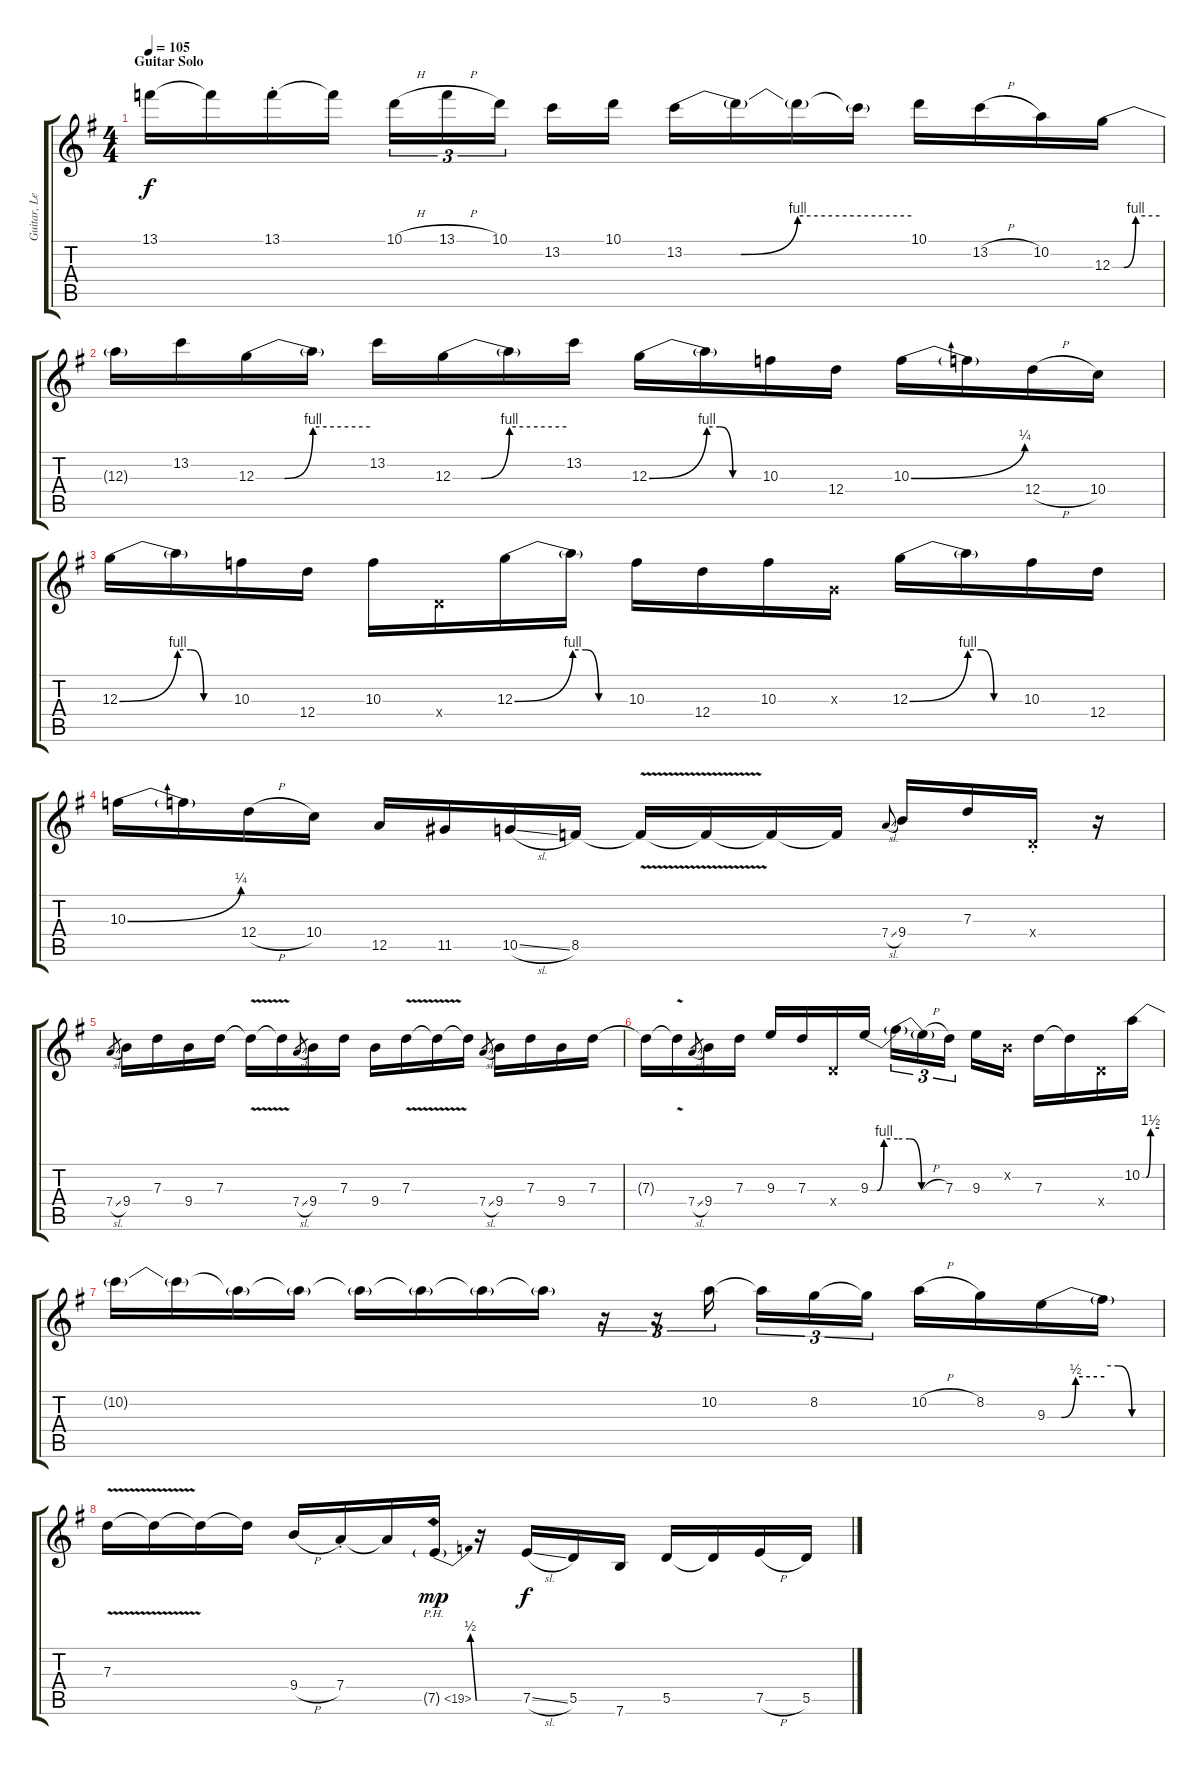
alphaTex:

\track ("Guitar, Lead" "Guitar, Le") {instrument overdrivenguitar}
\staff {score tabs}
\tuning (E4 B3 G3 D3 A2 E2) {hide}
\ts (4 4)
\section ("" "Guitar Solo")
\tempo 105
\clef g2
\ks g
13.1{t}.16{dy f} 13.1{t}.16 13.1{st}.16 13.1{t}.16 10.1{h}.16{tu (3 2)} 13.1{h}.16{tu (3 2)} 10.1.16{tu (3 2) beam splitsecondary} 13.2.16 10.1.16 13.2{be (custom 0 0 15 0 30 4 60 4)}.16 13.2{t}.16 13.2{t}.16 13.2{t}.16 10.1.16 13.2{h}.16 10.2.16 12.3{be (custom 0 0 15 0 30 4 60 4)}.16 |
12.3{t}.16 13.2.16 12.3{be (custom 0 0 15 0 30 4 60 4)}.16 12.3{t}.16 13.2.16 12.3{be (custom 0 0 15 0 30 4 60 4)}.16 12.3{t}.16 13.2.16 12.3{be (bend 0 0 60 4)}.16 12.3{be (custom 0 4 15 4 30 0 60 0) t}.16 10.3.16 12.4.16 10.3{be (bend 0 0 60 1)}.16 10.3{t}.16 12.4{h}.16 10.4.16 |
12.3{be (bend 0 0 60 4)}.16 12.3{be (custom 0 4 15 4 30 0 60 0) t}.16 10.3.16 12.4.16 10.3.16 0.4{x}.16 12.3{be (bend 0 0 60 4)}.16 12.3{be (custom 0 4 15 4 30 0 60 0) t}.16 10.3.16 12.4.16 10.3.16 0.3{x}.16 12.3{be (bend 0 0 60 4)}.16 12.3{be (custom 0 4 15 4 30 0 60 0) t}.16 10.3.16 12.4.16 |
10.3{be (bend 0 0 60 1)}.16 10.3{t}.16 12.4{h}.16 10.4.16 12.5.16 11.5.16 10.5{sl}.16 8.5.16 8.5{v t}.16 8.5{t}.16 8.5{t}.16 8.5{t}.16 7.4{sl}.8{gr onbeat} 9.4.16 7.3.16 0.4{st x}.16 r.16 |
7.4{sl}.8{gr} 9.4.16 7.3.16 9.4.16 7.3.16 7.3{v t}.16 7.3{t}.16 7.4{sl}.8{gr} 9.4.16 7.3.16 9.4.16 7.3{v}.16 7.3{t}.16 7.3{t}.16 7.4{sl}.8{gr} 9.4.16 7.3.16 9.4.16 7.3.16 |
7.3{t}.16 7.3{v t}.16 7.4{sl}.8{gr} 9.4.16 7.3.16 9.3.16 7.3.16 0.4{x}.16 9.3{be (custom 0 0 15 0 30 4 60 4)}.16 9.3{be (custom 0 4 15 4 30 0 60 0) t}.16{tu (3 2)} 9.3{h t}.16{tu (3 2)} 7.3.16{tu (3 2) beam splitsecondary} 9.3.16 0.2{x}.16 7.3.16 7.3{t}.16 0.4{x}.16 10.2{be (custom 0 0 15 0 30 6 60 6)}.16 |
10.2{t}.16 10.2{t}.16 10.2{t}.16 10.2{t}.16 10.2{t}.16 10.2{t}.16 10.2{t}.16 10.2{t}.16 r.16{tu (3 2)} r.16{tu (3 2)} 10.2.16{tu (3 2) beam splitsecondary} 10.2{t}.16{tu (3 2)} 8.2.16{tu (3 2)} 8.2{t}.16{tu (3 2)} 10.2{h}.16 8.2.16 9.3{be (custom 0 0 15 0 30 2 60 2)}.16 9.3{be (custom 0 4 15 4 30 0 60 0) t}.16 |
7.3{v}.16 7.3{t}.16 7.3{t}.16 7.3{t}.16 9.4{h}.16 7.4{st}.16 7.4{t}.16 7.5{be (bend 0 0 60 2) ph 12 g}.16{dy mp} r.16 7.5{sl}.16{dy f} 5.5.16 7.6.16 5.5.16 5.5{t}.16 7.5{h}.16 5.5.16
